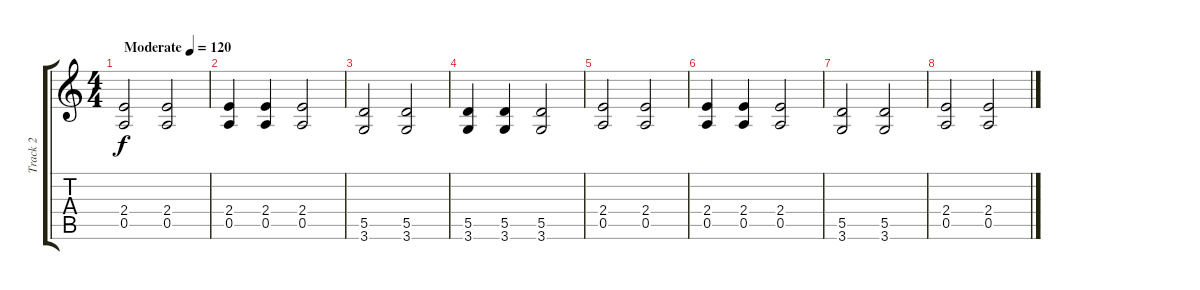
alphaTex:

\track ("Track 2" "Track 2") {instrument acousticguitarsteel}
\staff {score tabs}
\tuning (E4 B3 G3 D3 A2 E2) {hide}
\ts (4 4)
\tempo (120 "Moderate")
\clef g2
\ks c
(2.4 0.5).2{dy f instrument acousticguitarsteel} (2.4 0.5).2 |
(2.4 0.5).4 (2.4 0.5).4 (2.4 0.5).2 |
(5.5 3.6).2 (5.5 3.6).2 |
(5.5 3.6).4 (5.5 3.6).4 (5.5 3.6).2 |
(2.4 0.5).2 (2.4 0.5).2 |
(2.4 0.5).4 (2.4 0.5).4 (2.4 0.5).2 |
(5.5 3.6).2 (5.5 3.6).2 |
(2.4 0.5).2 (2.4 0.5).2
